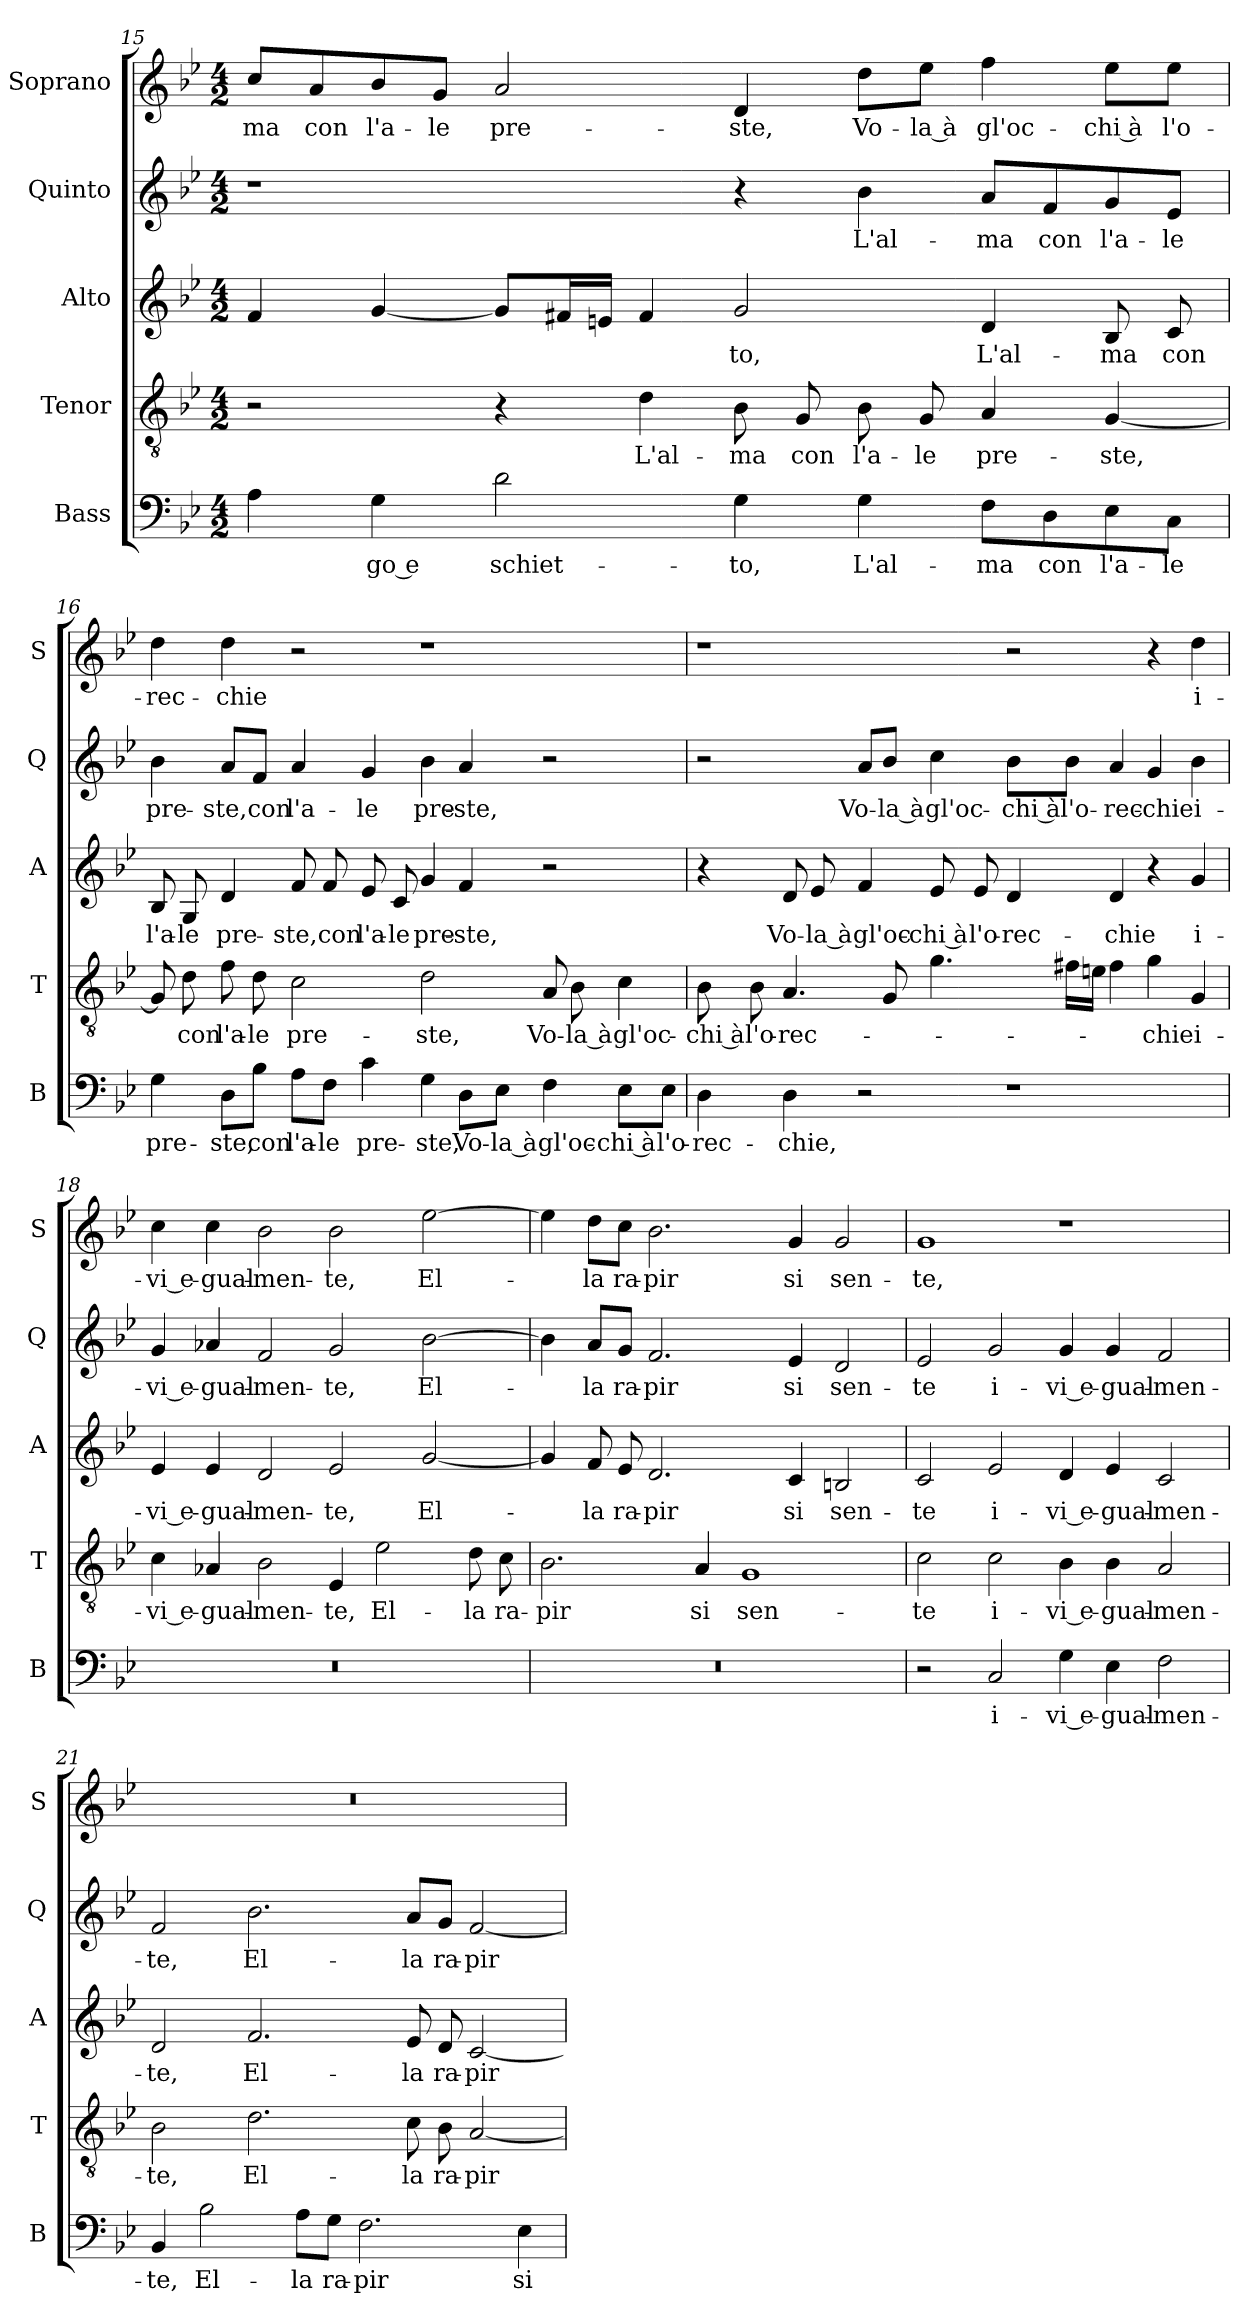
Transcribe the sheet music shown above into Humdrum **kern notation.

**kern	**text	**kern	**text	**kern	**text	**kern	**text	**kern	**text
*part5	*part5	*part4	*part4	*part3	*part3	*part2	*part2	*part1	*part1
*staff5	*staff5	*staff4	*staff4	*staff3	*staff3	*staff2	*staff2	*staff1	*staff1
*I"Bass	*	*I"Tenor	*	*I"Alto	*	*I"Quinto	*	*I"Soprano	*
*I'B	*	*I'T	*	*I'A	*	*I'Q	*	*I'S	*
!!LO:PB:g=z
*clefF4	*	*clefGv2	*	*clefG2	*	*clefG2	*	*clefG2	*
*k[b-e-]	*	*k[b-e-]	*	*k[b-e-]	*	*k[b-e-]	*	*k[b-e-]	*
*B-:	*	*B-:	*	*B-:	*	*B-:	*	*B-:	*
*M4/2	*	*M4/2	*	*M4/2	*	*M4/2	*	*M4/2	*
=15	=15	=15	=15	=15	=15	=15	=15	=15	=15
!	!	!	!	!	!	!	!	!	!LO:LY:b
4A\	.	2r	.	4f/	.	1r	.	8cc/L	-ma
!	!	!	!	!	!	!	!	!	!LO:LY:b
.	.	.	.	.	.	.	.	8a/	con
!	!LO:LY:b	!	!	!	!	!	!	!	!LO:LY:b
4G\	-go e	.	.	[4g/	.	.	.	8b-/	l'a-
!	!	!	!	!	!	!	!	!	!LO:LY:b
.	.	.	.	.	.	.	.	8g/J	-le
!	!LO:LY:b	!	!	!	!	!	!	!	!LO:LY:b
2d\	schiet-	4r	.	8g/L]	.	.	.	2a/	pre-
.	.	.	.	16f#X/L	.	.	.	.	.
.	.	.	.	16en/JJ	.	.	.	.	.
!	!	!	!LO:LY:b	!	!	!	!	!	!
.	.	4d\	L'al-	4f#/	.	.	.	.	.
!	!LO:LY:b	!	!LO:LY:b	!	!LO:LY:b	!	!	!	!LO:LY:b
4G\	-to,	8B-\	-ma	2g/	-to,	4r	.	4d/	-ste,
!	!	!	!LO:LY:b	!	!	!	!	!	!
.	.	8G/	con	.	.	.	.	.	.
!	!LO:LY:b	!	!LO:LY:b	!	!	!	!LO:LY:b	!	!LO:LY:b
4G\	L'al-	8B-\	l'a-	.	.	4b-\	L'al-	8dd\L	Vo-
!	!	!	!LO:LY:b	!	!	!	!	!	!LO:LY:b
.	.	8G/	-le	.	.	.	.	8ee-\J	-la à
!	!LO:LY:b	!	!LO:LY:b	!	!LO:LY:b	!	!LO:LY:b	!	!LO:LY:b
8F\L	-ma	4A/	pre-	4d/	L'al-	8a/L	-ma	4ff\	gl'oc-
!	!LO:LY:b	!	!	!	!	!	!LO:LY:b	!	!
8D\	con	.	.	.	.	8f/	con	.	.
!	!LO:LY:b	!	!LO:LY:b	!	!LO:LY:b	!	!LO:LY:b	!	!LO:LY:b
8E-\	l'a-	[4G/	-ste,	8B-/	-ma	8g/	l'a-	8ee-\L	-chi à
!	!LO:LY:b	!	!	!	!LO:LY:b	!	!LO:LY:b	!	!LO:LY:b
8C\J	-le	.	.	8c/	con	8e-/J	-le	8ee-\J	l'o-
!!LO:LB:g=z
=16	=16	=16	=16	=16	=16	=16	=16	=16	=16
!	!LO:LY:b	!	!	!	!LO:LY:b	!	!LO:LY:b	!	!LO:LY:b
4G\	pre-	8G/]	.	8B-/	l'a-	4b-\	pre-	4dd\	-rec-
!	!	!	!LO:LY:b	!	!LO:LY:b	!	!	!	!
.	.	8d\	con	8G/	-le	.	.	.	.
!	!LO:LY:b	!	!LO:LY:b	!	!LO:LY:b	!	!LO:LY:b	!	!LO:LY:b
8D\L	-ste,	8f\	l'a-	4d/	pre-	8a/L	-ste,	4dd\	-chie
!	!LO:LY:b	!	!LO:LY:b	!	!	!	!LO:LY:b	!	!
8B-\J	con	8d\	-le	.	.	8f/J	con	.	.
!	!LO:LY:b	!	!LO:LY:b	!	!LO:LY:b	!	!LO:LY:b	!	!
8A\L	l'a-	2c\	pre-	8f/	-ste,	4a/	l'a-	2r	.
!	!LO:LY:b	!	!	!	!LO:LY:b	!	!	!	!
8F\J	-le	.	.	8f/	con	.	.	.	.
!	!LO:LY:b	!	!	!	!LO:LY:b	!	!LO:LY:b	!	!
4c\	pre-	.	.	8e-/	l'a-	4g/	-le	.	.
!	!	!	!	!	!LO:LY:b	!	!	!	!
.	.	.	.	8c/	-le	.	.	.	.
!	!LO:LY:b	!	!LO:LY:b	!	!LO:LY:b	!	!LO:LY:b	!	!
4G\	-ste,	2d\	-ste,	4g/	pre-	4b-\	pre-	1r	.
!	!LO:LY:b	!	!	!	!LO:LY:b	!	!LO:LY:b	!	!
8D\L	Vo-	.	.	4f/	-ste,	4a/	-ste,	.	.
!	!LO:LY:b	!	!	!	!	!	!	!	!
8E-\J	-la à	.	.	.	.	.	.	.	.
!	!LO:LY:b	!	!LO:LY:b	!	!	!	!	!	!
4F\	gl'oc-	8A/	Vo-	2r	.	2r	.	.	.
!	!	!	!LO:LY:b	!	!	!	!	!	!
.	.	8B-\	-la à	.	.	.	.	.	.
!	!LO:LY:b	!	!LO:LY:b	!	!	!	!	!	!
8E-\L	-chi à	4c\	gl'oc-	.	.	.	.	.	.
!	!LO:LY:b	!	!	!	!	!	!	!	!
8E-\J	l'o-	.	.	.	.	.	.	.	.
!!LO:LB:g=z
=17	=17	=17	=17	=17	=17	=17	=17	=17	=17
!	!LO:LY:b	!	!LO:LY:b	!	!	!	!	!	!
4D\	-rec-	8B-\	-chi à	4r	.	2r	.	1r	.
!	!	!	!LO:LY:b	!	!	!	!	!	!
.	.	8B-\	l'o-	.	.	.	.	.	.
!	!LO:LY:b	!	!LO:LY:b	!	!LO:LY:b	!	!	!	!
4D\	-chie,	4.A/	-rec-	8d/	Vo-	.	.	.	.
!	!	!	!	!	!LO:LY:b	!	!	!	!
.	.	.	.	8e-/	-la à	.	.	.	.
!	!	!	!	!	!LO:LY:b	!	!LO:LY:b	!	!
2r	.	.	.	4f/	gl'oc-	8a/L	Vo-	.	.
!	!	!	!	!	!	!	!LO:LY:b	!	!
.	.	8G/	.	.	.	8b-/J	-la à	.	.
!	!	!	!	!	!LO:LY:b	!	!LO:LY:b	!	!
.	.	4.g\	.	8e-/	-chi à	4cc\	gl'oc-	.	.
!	!	!	!	!	!LO:LY:b	!	!	!	!
.	.	.	.	8e-/	l'o-	.	.	.	.
!	!	!	!	!	!LO:LY:b	!	!LO:LY:b	!	!
1r	.	.	.	4d/	-rec-	8b-\L	-chi à	2r	.
!	!	!	!	!	!	!	!LO:LY:b	!	!
.	.	16f#X\LL	.	.	.	8b-\J	l'o-	.	.
.	.	16en\JJ	.	.	.	.	.	.	.
!	!	!	!	!	!LO:LY:b	!	!LO:LY:b	!	!
.	.	4f#\	.	4d/	-chie	4a/	-rec-	.	.
!	!	!	!LO:LY:b	!	!	!	!LO:LY:b	!	!
.	.	4g\	-chie	4r	.	4g/	-chie	4r	.
!	!	!	!LO:LY:b	!	!LO:LY:b	!	!LO:LY:b	!	!LO:LY:b
.	.	4G/	i-	4g/	i-	4b-\	i-	4dd\	i-
=18	=18	=18	=18	=18	=18	=18	=18	=18	=18
!	!	!	!LO:LY:b	!	!LO:LY:b	!	!LO:LY:b	!	!LO:LY:b
0r	.	4c\	-vi e-	4e-/	-vi e-	4g/	-vi e-	4cc\	-vi e-
!	!	!	!LO:LY:b	!	!LO:LY:b	!	!LO:LY:b	!	!LO:LY:b
.	.	4A-X/	-gual-	4e-/	-gual-	4a-X/	-gual-	4cc\	-gual-
!	!	!	!LO:LY:b	!	!LO:LY:b	!	!LO:LY:b	!	!LO:LY:b
.	.	2B-\	-men-	2d/	-men-	2f/	-men-	2b-\	-men-
!	!	!	!LO:LY:b	!	!LO:LY:b	!	!LO:LY:b	!	!LO:LY:b
.	.	4E-/	-te,	2e-/	-te,	2g/	-te,	2b-\	-te,
!	!	!	!LO:LY:b	!	!	!	!	!	!
.	.	2e-\	El-	.	.	.	.	.	.
!	!	!	!	!	!LO:LY:b	!	!LO:LY:b	!	!LO:LY:b
.	.	.	.	[2g/	El-	[2b-\	El-	[2ee-\	El-
!	!	!	!LO:LY:b	!	!	!	!	!	!
.	.	8d\	-la	.	.	.	.	.	.
!	!	!	!LO:LY:b	!	!	!	!	!	!
.	.	8c\	ra-	.	.	.	.	.	.
!!LO:PB:g=z
=19	=19	=19	=19	=19	=19	=19	=19	=19	=19
!	!	!	!LO:LY:b	!	!	!	!	!	!
0r	.	2.B-\	-pir	4g/]	.	4b-\]	.	4ee-\]	.
!	!	!	!	!	!LO:LY:b	!	!LO:LY:b	!	!LO:LY:b
.	.	.	.	8f/	-la	8a/L	-la	8dd\L	-la
!	!	!	!	!	!LO:LY:b	!	!LO:LY:b	!	!LO:LY:b
.	.	.	.	8e-/	ra-	8g/J	ra-	8cc\J	ra-
!	!	!	!	!	!LO:LY:b	!	!LO:LY:b	!	!LO:LY:b
.	.	.	.	2.d/	-pir	2.f/	-pir	2.b-\	-pir
!	!	!	!LO:LY:b	!	!	!	!	!	!
.	.	4A/	si	.	.	.	.	.	.
!	!	!	!LO:LY:b	!	!	!	!	!	!
.	.	1G	sen-	.	.	.	.	.	.
!	!	!	!	!	!LO:LY:b	!	!LO:LY:b	!	!LO:LY:b
.	.	.	.	4c/	si	4e-/	si	4g/	si
!	!	!	!	!	!LO:LY:b	!	!LO:LY:b	!	!LO:LY:b
.	.	.	.	2Bn/	sen-	2d/	sen-	2g/	sen-
=20	=20	=20	=20	=20	=20	=20	=20	=20	=20
!	!	!	!LO:LY:b	!	!LO:LY:b	!	!LO:LY:b	!	!LO:LY:b
2r	.	2c\	-te	2c/	-te	2e-/	-te	1g	-te,
!	!LO:LY:b	!	!LO:LY:b	!	!LO:LY:b	!	!LO:LY:b	!	!
2C/	i-	2c\	i-	2e-/	i-	2g/	i-	.	.
!	!LO:LY:b	!	!LO:LY:b	!	!LO:LY:b	!	!LO:LY:b	!	!
4G\	-vi e-	4B-\	-vi e-	4d/	-vi e-	4g/	-vi e-	1r	.
!	!LO:LY:b	!	!LO:LY:b	!	!LO:LY:b	!	!LO:LY:b	!	!
4E-\	-gual-	4B-\	-gual-	4e-/	-gual-	4g/	-gual-	.	.
!	!LO:LY:b	!	!LO:LY:b	!	!LO:LY:b	!	!LO:LY:b	!	!
2F\	-men-	2A/	-men-	2c/	-men-	2f/	-men-	.	.
=21	=21	=21	=21	=21	=21	=21	=21	=21	=21
!	!LO:LY:b	!	!LO:LY:b	!	!LO:LY:b	!	!LO:LY:b	!	!
4BB-/	-te,	2B-\	-te,	2d/	-te,	2f/	-te,	0r	.
!	!LO:LY:b	!	!	!	!	!	!	!	!
2B-\	El-	.	.	.	.	.	.	.	.
!	!	!	!LO:LY:b	!	!LO:LY:b	!	!LO:LY:b	!	!
.	.	2.d\	El-	2.f/	El-	2.b-\	El-	.	.
!	!LO:LY:b	!	!	!	!	!	!	!	!
8A\L	-la	.	.	.	.	.	.	.	.
!	!LO:LY:b	!	!	!	!	!	!	!	!
8G\J	ra-	.	.	.	.	.	.	.	.
!	!LO:LY:b	!	!	!	!	!	!	!	!
2.F\	-pir	.	.	.	.	.	.	.	.
!	!	!	!LO:LY:b	!	!LO:LY:b	!	!LO:LY:b	!	!
.	.	8c\	-la	8e-/	-la	8a/L	-la	.	.
!	!	!	!LO:LY:b	!	!LO:LY:b	!	!LO:LY:b	!	!
.	.	8B-\	ra-	8d/	ra-	8g/J	ra-	.	.
!	!	!	!LO:LY:b	!	!LO:LY:b	!	!LO:LY:b	!	!
.	.	[2A/	-pir	[2c/	-pir	[2f/	-pir	.	.
!	!LO:LY:b	!	!	!	!	!	!	!	!
4E-\	si	.	.	.	.	.	.	.	.
=	=	=	=	=	=	=	=	=	=
*-	*-	*-	*-	*-	*-	*-	*-	*-	*-
